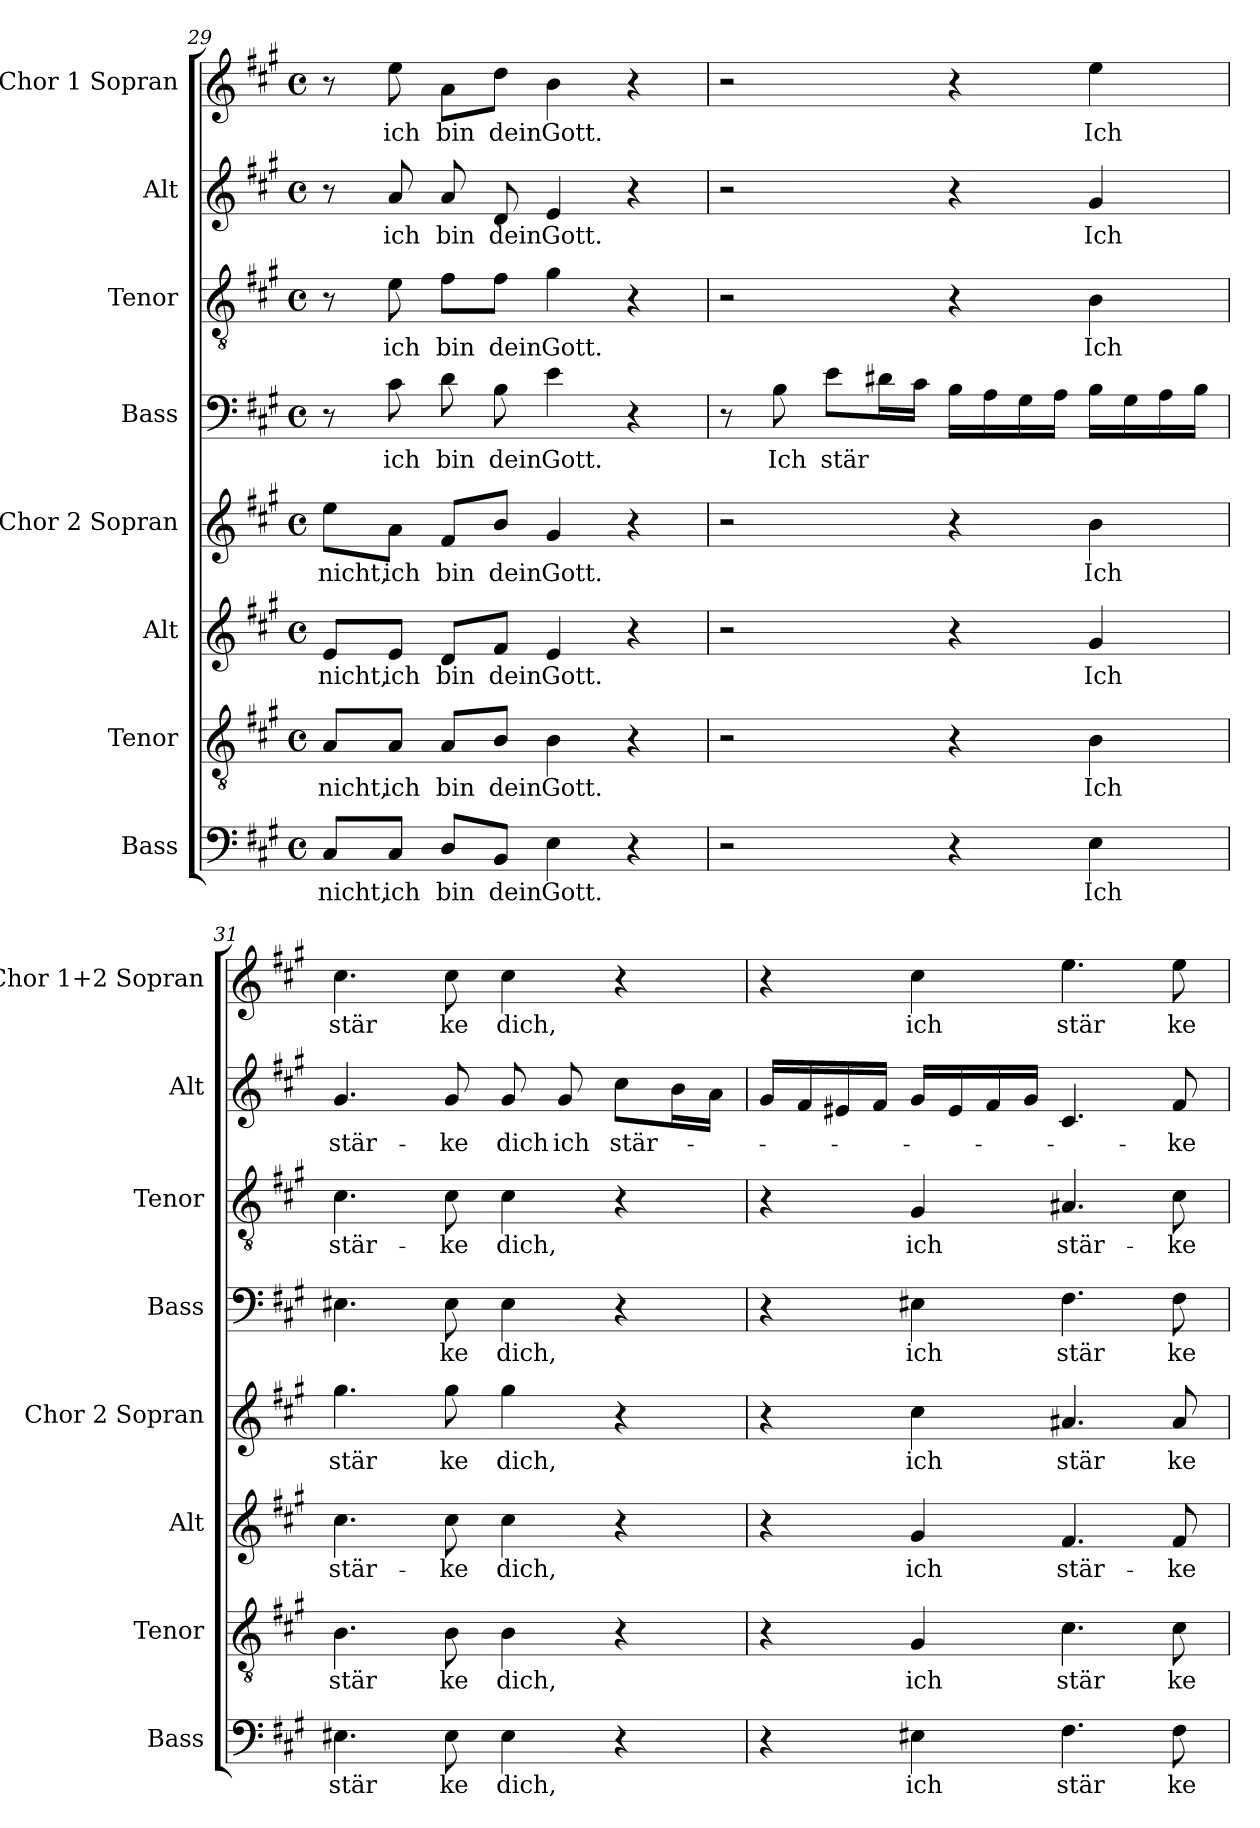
**kern	**text	**kern	**text	**kern	**text	**kern	**text	**kern	**text	**kern	**text	**kern	**text	**kern	**text
*part8	*part8	*part7	*part7	*part6	*part6	*part5	*part5	*part4	*part4	*part3	*part3	*part2	*part2	*part1	*part1
*staff8	*staff8	*staff7	*staff7	*staff6	*staff6	*staff5	*staff5	*staff4	*staff4	*staff3	*staff3	*staff2	*staff2	*staff1	*staff1
*I"Bass	*	*I"Tenor	*	*I"Alt	*	*I"Chor 2  Sopran	*	*I"Bass	*	*I"Tenor	*	*I"Alt	*	*I"Chor 1  Sopran	*
*I'Bass	*	*I'Tenor	*	*I'Alt	*	*I'Chor 2  Sopran	*	*I'Bass	*	*I'Tenor	*	*I'Alt	*	*I'Chor 1+2  Sopran	*
*clefF4	*	*clefGv2	*	*clefG2	*	*clefG2	*	*clefF4	*	*clefGv2	*	*clefG2	*	*clefG2	*
*k[f#c#g#]	*	*k[f#c#g#]	*	*k[f#c#g#]	*	*k[f#c#g#]	*	*k[f#c#g#]	*	*k[f#c#g#]	*	*k[f#c#g#]	*	*k[f#c#g#]	*
*A:	*	*A:	*	*A:	*	*A:	*	*A:	*	*A:	*	*A:	*	*A:	*
*M4/4	*	*M4/4	*	*M4/4	*	*M4/4	*	*M4/4	*	*M4/4	*	*M4/4	*	*M4/4	*
*met(c)	*	*met(c)	*	*met(c)	*	*met(c)	*	*met(c)	*	*met(c)	*	*met(c)	*	*met(c)	*
=29	=29	=29	=29	=29	=29	=29	=29	=29	=29	=29	=29	=29	=29	=29	=29
!	!LO:LY:b:cj	!	!LO:LY:b:cj	!	!LO:LY:b:cj	!	!LO:LY:b:cj	!	!	!	!	!	!	!	!
8C#/L	nicht,	8A/L	nicht,	8e/L	nicht,	8ee\L	nicht,	8r	.	8r	.	8r	.	8r	.
!	!LO:LY:b:cj	!	!LO:LY:b:cj	!	!LO:LY:b:cj	!	!LO:LY:b:cj	!	!LO:LY:b:cj	!	!LO:LY:b:cj	!	!LO:LY:b:cj	!	!LO:LY:b:cj
8C#/J	ich	8A/J	ich	8e/J	ich	8a\J	ich	8c#\	ich	8e\	ich	8a/	ich	8ee\	ich
!	!LO:LY:b:cj	!	!LO:LY:b:cj	!	!LO:LY:b:cj	!	!LO:LY:b:cj	!	!LO:LY:b:cj	!	!LO:LY:b:cj	!	!LO:LY:b:cj	!	!LO:LY:b:cj
8D/L	bin	8A/L	bin	8d/L	bin	8f#/L	bin	8d\	bin	8f#\L	bin	8a/	bin	8a\L	bin
!	!LO:LY:b:cj	!	!LO:LY:b:cj	!	!LO:LY:b:cj	!	!LO:LY:b:cj	!	!LO:LY:b:cj	!	!LO:LY:b:cj	!	!LO:LY:b:cj	!	!LO:LY:b:cj
8BB/J	dein	8B/J	dein	8f#/J	dein	8b/J	dein	8B\	dein	8f#\J	dein	8d/	dein	8dd\J	dein
!	!LO:LY:b:cj	!	!LO:LY:b:cj	!	!LO:LY:b:cj	!	!LO:LY:b:cj	!	!LO:LY:b:cj	!	!LO:LY:b:cj	!	!LO:LY:b:cj	!	!LO:LY:b:cj
4E\	Gott.	4B\	Gott.	4e/	Gott.	4g#/	Gott.	4e\	Gott.	4g#\	Gott.	4e/	Gott.	4b\	Gott.
4r	.	4r	.	4r	.	4r	.	4r	.	4r	.	4r	.	4r	.
!!LO:PB:g=z
=30	=30	=30	=30	=30	=30	=30	=30	=30	=30	=30	=30	=30	=30	=30	=30
2r	.	2r	.	2r	.	2r	.	8r	.	2r	.	2r	.	2r	.
!	!	!	!	!	!	!	!	!	!LO:LY:b:cj	!	!	!	!	!	!
.	.	.	.	.	.	.	.	8B\	Ich	.	.	.	.	.	.
!	!	!	!	!	!	!	!	!	!LO:LY:b	!	!	!	!	!	!
.	.	.	.	.	.	.	.	8e\L	stär	.	.	.	.	.	.
.	.	.	.	.	.	.	.	16d#X\	.	.	.	.	.	.	.
.	.	.	.	.	.	.	.	16c#\J	.	.	.	.	.	.	.
4r	.	4r	.	4r	.	4r	.	16B\L	.	4r	.	4r	.	4r	.
.	.	.	.	.	.	.	.	16A\	.	.	.	.	.	.	.
.	.	.	.	.	.	.	.	16G#\	.	.	.	.	.	.	.
.	.	.	.	.	.	.	.	16A\J	.	.	.	.	.	.	.
!	!LO:LY:b:cj	!	!LO:LY:b:cj	!	!LO:LY:b:cj	!	!LO:LY:b:cj	!	!	!	!LO:LY:b:cj	!	!LO:LY:b:cj	!	!LO:LY:b:cj
4E\	Ich	4B\	Ich	4g#/	Ich	4b\	Ich	16B\L	.	4B\	Ich	4g#/	Ich	4ee\	Ich
.	.	.	.	.	.	.	.	16G#\	.	.	.	.	.	.	.
.	.	.	.	.	.	.	.	16A\	.	.	.	.	.	.	.
.	.	.	.	.	.	.	.	16B\J	.	.	.	.	.	.	.
=31	=31	=31	=31	=31	=31	=31	=31	=31	=31	=31	=31	=31	=31	=31	=31
!	!LO:LY:b:cj	!	!LO:LY:b:cj	!	!LO:LY:b:cj	!	!LO:LY:b:cj	!	!	!	!LO:LY:b:cj	!	!LO:LY:b:cj	!	!LO:LY:b:cj
4.E#X\	stär	4.B\	stär	4.cc#\	stär-	4.gg#\	stär	4.E#X\	.	4.c#\	stär-	4.g#/	stär-	4.cc#\	stär
!	!LO:LY:b:cj	!	!LO:LY:b:cj	!	!LO:LY:b:cj	!	!LO:LY:b:cj	!	!LO:LY:b:cj	!	!LO:LY:b:cj	!	!LO:LY:b:cj	!	!LO:LY:b:cj
8E#\	ke	8B\	ke	8cc#\	-ke	8gg#\	ke	8E#\	ke	8c#\	-ke	8g#/	-ke	8cc#\	ke
!	!LO:LY:b:cj	!	!LO:LY:b:cj	!	!LO:LY:b:cj	!	!LO:LY:b:cj	!	!LO:LY:b:cj	!	!LO:LY:b:cj	!	!LO:LY:b:cj	!	!LO:LY:b:cj
4E#\	dich,	4B\	dich,	4cc#\	dich,	4gg#\	dich,	4E#\	dich,	4c#\	dich,	8g#/	dich	4cc#\	dich,
!	!	!	!	!	!	!	!	!	!	!	!	!	!LO:LY:b:cj	!	!
.	.	.	.	.	.	.	.	.	.	.	.	8g#/	ich	.	.
!	!	!	!	!	!	!	!	!	!	!	!	!	!LO:LY:b	!	!
4r	.	4r	.	4r	.	4r	.	4r	.	4r	.	8cc#\L	stär-	4r	.
.	.	.	.	.	.	.	.	.	.	.	.	16b\	.	.	.
.	.	.	.	.	.	.	.	.	.	.	.	16a\J	.	.	.
=32	=32	=32	=32	=32	=32	=32	=32	=32	=32	=32	=32	=32	=32	=32	=32
4r	.	4r	.	4r	.	4r	.	4r	.	4r	.	16g#/L	.	4r	.
.	.	.	.	.	.	.	.	.	.	.	.	16f#/	.	.	.
.	.	.	.	.	.	.	.	.	.	.	.	16e#X/	.	.	.
.	.	.	.	.	.	.	.	.	.	.	.	16f#/J	.	.	.
!	!LO:LY:b:cj	!	!LO:LY:b:cj	!	!LO:LY:b:cj	!	!LO:LY:b:cj	!	!LO:LY:b:cj	!	!LO:LY:b:cj	!	!	!	!LO:LY:b:cj
4E#X\	ich	4G#/	ich	4g#/	ich	4cc#\	ich	4E#X\	ich	4G#/	ich	16g#/L	.	4cc#\	ich
.	.	.	.	.	.	.	.	.	.	.	.	16e#/	.	.	.
.	.	.	.	.	.	.	.	.	.	.	.	16f#/	.	.	.
.	.	.	.	.	.	.	.	.	.	.	.	16g#/J	.	.	.
!	!LO:LY:b:cj	!	!LO:LY:b:cj	!	!LO:LY:b:cj	!	!LO:LY:b:cj	!	!LO:LY:b:cj	!	!LO:LY:b:cj	!	!	!	!LO:LY:b:cj
4.F#\	stär	4.c#\	stär	4.f#/	stär-	4.a#X/	stär	4.F#\	stär	4.A#X/	stär-	4.c#/	.	4.ee\	stär
!	!LO:LY:b:cj	!	!LO:LY:b:cj	!	!LO:LY:b:cj	!	!LO:LY:b:cj	!	!LO:LY:b:cj	!	!LO:LY:b:cj	!	!LO:LY:b:cj	!	!LO:LY:b:cj
8F#\	ke	8c#\	ke	8f#/	-ke	8a#/	ke	8F#\	ke	8c#\	-ke	8f#/	-ke	8ee\	ke
=	=	=	=	=	=	=	=	=	=	=	=	=	=	=	=
*-	*-	*-	*-	*-	*-	*-	*-	*-	*-	*-	*-	*-	*-	*-	*-
